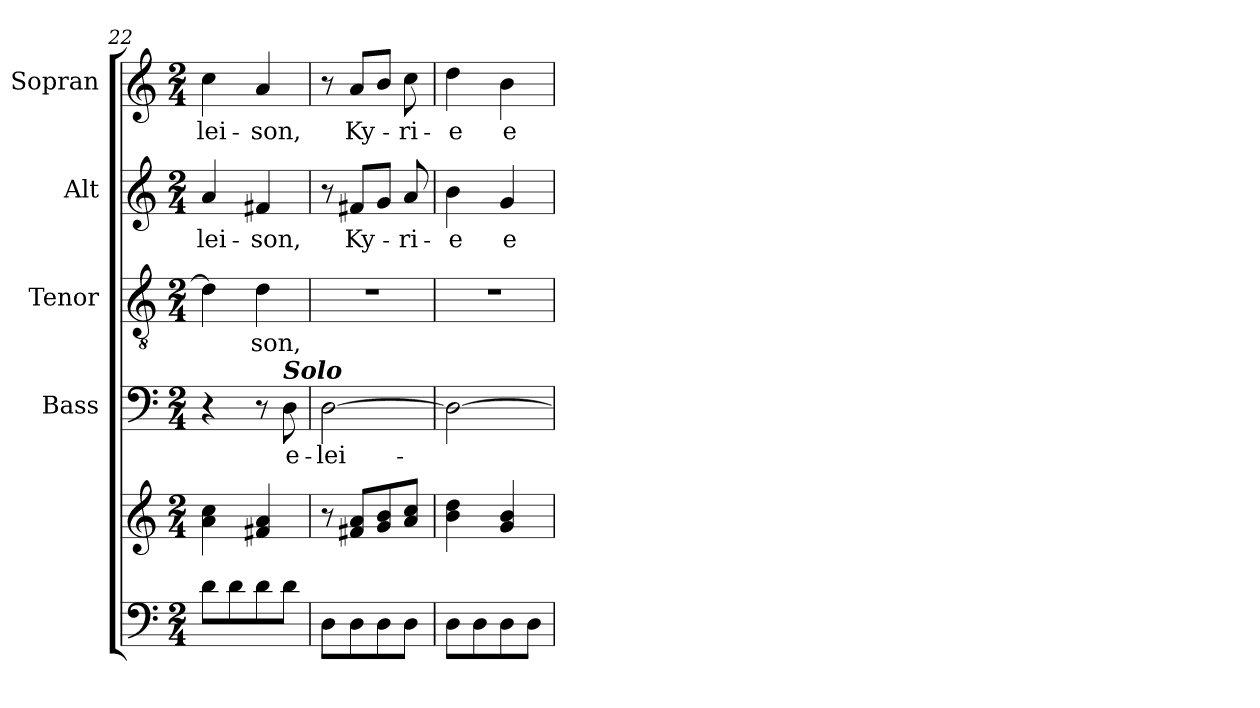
**kern	**kern	**kern	**text	**kern	**text	**kern	**text	**kern	**text
*part5	*part5	*part4	*part4	*part3	*part3	*part2	*part2	*part1	*part1
*staff6	*staff5	*staff4	*staff4	*staff3	*staff3	*staff2	*staff2	*staff1	*staff1
*	*	*I"Bass	*	*I"Tenor	*	*I"Alt	*	*I"Sopran	*
*	*	*I'B.	*	*I'T.	*	*I'A.	*	*I'S.	*
*clefF4	*clefG2	*clefF4	*	*clefGv2	*	*clefG2	*	*clefG2	*
*k[]	*k[]	*k[]	*	*k[]	*	*k[]	*	*k[]	*
*C:	*C:	*C:	*	*C:	*	*C:	*	*C:	*
*M2/4	*M2/4	*M2/4	*	*M2/4	*	*M2/4	*	*M2/4	*
=22	=22	=22	=22	=22	=22	=22	=22	=22	=22
!	!	!	!	!	!	!	!LO:LY:b	!	!LO:LY:b
8d\L	4a\ 4cc\	4r	.	4d\]	.	4a/	-lei-	4cc\	-lei-
8d\	.	.	.	.	.	.	.	.	.
!	!	!	!	!	!LO:LY:b	!	!LO:LY:b	!	!LO:LY:b
8d\	4f#X/ 4a/	8r	.	4d\	-son,	4f#X/	-son,	4a/	-son,
!	!	!LO:TX:a:Bi:t=Solo	!	!	!	!	!	!	!
!	!	!	!LO:LY:b	!	!	!	!	!	!
8d\J	.	8D\	e-	.	.	.	.	.	.
=23	=23	=23	=23	=23	=23	=23	=23	=23	=23
!	!	!	!LO:LY:b	!	!	!	!	!	!
8D\L	8r	[2D\	-lei-	2r	.	8r	.	8r	.
!	!	!	!	!	!	!	!LO:LY:b	!	!LO:LY:b
8D\	8f#X/ 8a/L	.	.	.	.	8f#X/L	Ky-	8a/L	Ky-
8D\	8g/ 8b/	.	.	.	.	8g/J	.	8b/J	.
!	!	!	!	!	!	!	!LO:LY:b	!	!LO:LY:b
8D\J	8a/ 8cc/J	.	.	.	.	8a/	-ri-	8cc\	-ri-
=24	=24	=24	=24	=24	=24	=24	=24	=24	=24
!	!	!	!	!	!	!	!LO:LY:b	!	!LO:LY:b
8D\L	4b\ 4dd\	2D\_	.	2r	.	4b\	-e	4dd\	-e
8D\	.	.	.	.	.	.	.	.	.
!	!	!	!	!	!	!	!LO:LY:b	!	!LO:LY:b
8D\	4g/ 4b/	.	.	.	.	4g/	e-	4b\	e-
8D\J	.	.	.	.	.	.	.	.	.
=	=	=	=	=	=	=	=	=	=
*-	*-	*-	*-	*-	*-	*-	*-	*-	*-
